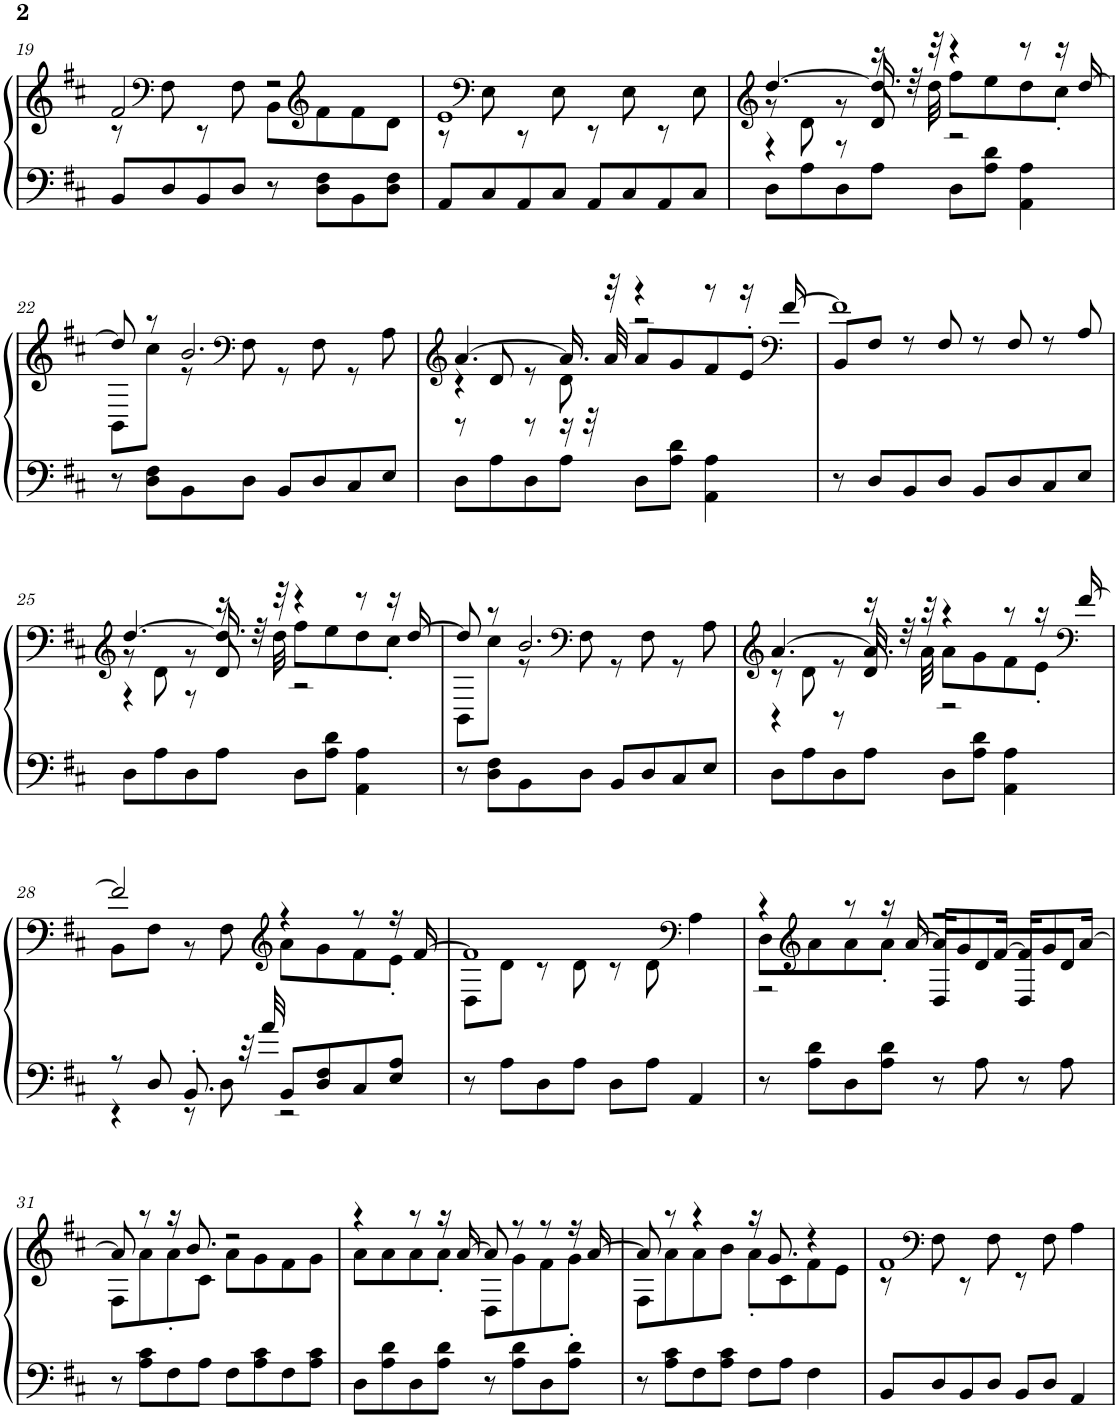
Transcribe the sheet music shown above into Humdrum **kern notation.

**kern	**kern
*part1	*part1
*staff2	*staff1
*I"Piano, Acoustic Grand Piano	*
*I'Pno.	*
!!LO:PB:g=z
*clefF4	*clefG2
*k[f#c#]	*k[f#c#]
*M4/4	*M4/4
=19	=19
*	*^
8BB/L	2f#/	8r
*	*clefF4	*
8D/	.	8F#\
8BB/	.	8r
8D/J	.	8F#\
8r	2r	8BB\L
*	*clefG2	*
8D\ 8F#\L	.	8f#\
8BB\	.	8f#\
8D\ 8F#\J	.	8d\J
=20	=20	=20
8AA/L	1e	8r
*	*clefF4	*
8C#/	.	8E\
8AA/	.	8r
8C#/J	.	8E\
8AA/L	.	8r
8C#/	.	8E\
8AA/	.	8r
8C#/J	.	8E\
*	*v	*v
=21	=21
*	*clefG2
*	*^
*	*	*^
8D\L	[4.dd/	8r	4r
8A\	.	8d\	.
8D\	.	8r	8r
8A\J	16.dd/]	16r	8d/
.	.	32r	.
.	32r	32dd\	.
8D\L	4r	8ff#\L	2r
8A\ 8d\J	.	8ee\	.
4AA\ 4A\	8r	8dd\	.
.	16r	8cc#'\J	.
.	[16dd/	.	.
*	*	*v	*v
!!LO:LB:g=z
=22	=22	=22
8r	8dd/]	8BB\L
8D\ 8F#\L	8r	8cc#\J
8BB\	2.b/	8r
*	*clefF4	*
8D\J	.	8F#\
8BB/L	.	8r
8D/	.	8F#\
8C#/	.	8r
8E/J	.	8A\
*	*v	*v
=23	=23
*	*clefG2
*	*^
*	*	*^
8D\L	[4.a/	4r	8r
8A\	.	.	8d/
8D\	.	8r	8r
8A\J	16.a/]	8d\	16r
.	.	.	32r
.	32r	.	32a/
8D\L	4r	2r	8a/L
8A\ 8d\J	.	.	8g/
4AA\ 4A\	8r	.	8f#/
.	16r	.	8e'/J
*	*clefF4	*	*
.	[16f#/	.	.
*	*	*v	*v
=24	=24	=24
8r	1f#]	8BB/L
8D/L	.	8F#/J
8BB/	.	8r
8D/J	.	8F#/
8BB/L	.	8r
8D/	.	8F#/
8C#/	.	8r
8E/J	.	8A/
*	*v	*v
!!LO:LB:g=z
=25	=25
*	*clefG2
*	*^
*	*	*^
8D\L	[4.dd/	8r	4r
8A\	.	8d\	.
8D\	.	8r	8r
8A\J	16.dd/]	16r	8d/
.	.	32r	.
.	32r	32dd\	.
8D\L	4r	8ff#\L	2r
8A\ 8d\J	.	8ee\	.
4AA\ 4A\	8r	8dd\	.
.	16r	8cc#'\J	.
.	[16dd/	.	.
*	*	*v	*v
=26	=26	=26
8r	8dd/]	8BB\L
8D\ 8F#\L	8r	8cc#\J
8BB\	2.b/	8r
*	*clefF4	*
8D\J	.	8F#\
8BB/L	.	8r
8D/	.	8F#\
8C#/	.	8r
8E/J	.	8A\
*	*v	*v
=27	=27
*	*clefG2
*	*^
*	*	*^
8D\L	[4.a/	8r	4r
8A\	.	8d\	.
8D\	.	8r	8r
8A\J	16.a/]	16r	8d/
.	.	32r	.
.	32r	32a\	.
8D\L	4r	8a\L	2r
8A\ 8d\J	.	8g\	.
4AA\ 4A\	8r	8f#\	.
.	16r	8e'\J	.
*	*clefF4	*	*
.	[16f#/	.	.
*	*	*v	*v
!!LO:LB:g=z
=28	=28	=28
*^	*	*
8r	4r	2f#/]	8BB\L
8D/	.	.	8F#\J
8.BB'/	8r	.	8r
.	8D\	.	8F#\
32r	.	.	.
32a/	.	.	.
*	*	*clefG2	*
8BB/L	2r	4r	8a\L
8D/ 8F#/	.	.	8g\
8C#/	.	8r	8f#\
8E/ 8A/J	.	16r	8e'\J
.	.	[16f#/	.
*v	*v	*	*
=29	=29	=29
8r	1f#]	8D\L
8A\L	.	8d\J
8D\	.	8r
8A\J	.	8d\
8D\L	.	8r
8A\J	.	8d\
*	*clefF4	*
4AA/	.	4A\
=30	=30	=30
*	*	*^
8r	4r	8D\L	2r
*	*clefG2	*	*
8A\ 8d\L	.	8a\	.
8D\	8r	8a\	.
8A\ 8d\J	16r	8a'\J	.
.	[16a/	.	.
8r	16a/KL]	2r	8D/L
.	8g/	.	.
8A\	.	.	8d/
.	[16f#/Jk	.	.
8r	16f#/KL]	.	8D/
.	8g/	.	.
8A\	.	.	8d/J
.	[16a/Jk	.	.
*	*	*v	*v
!!LO:LB:g=z
=31	=31	=31
8r	8a/]	8F#\L
8A\ 8c#\L	8r	8a\
8F#\	16r	8a'\
.	8.b/	.
8A\J	.	8c#\J
8F#\L	2r	8a\L
8A\ 8c#\	.	8g\
8F#\	.	8f#\
8A\ 8c#\J	.	8g\J
=32	=32	=32
8D\L	4r	8a\L
8A\ 8d\	.	8a\
8D\	8r	8a\
8A\ 8d\J	16r	8a'\J
.	[16a/	.
8r	8a/]	8D\L
8A\ 8d\L	8r	8g\
8D\	8r	8f#\
8A\ 8d\J	16r	8g'\J
.	[16a/	.
=33	=33	=33
8r	8a/]	8F#\L
8A\ 8c#\L	8r	8a\
8F#\	4r	8a\
8A\ 8c#\J	.	8b\J
8F#\L	16r	8a'\L
.	8.g/	.
8A\J	.	8c#\
4F#\	4r	8f#\
.	.	8e\J
=34	=34	=34
8BB/L	1f#	8r
*	*clefF4	*
8D/	.	8F#\
8BB/	.	8r
8D/J	.	8F#\
8BB/L	.	8r
8D/J	.	8F#\
4AA/	.	4A\
*	*v	*v
=	=
*-	*-
